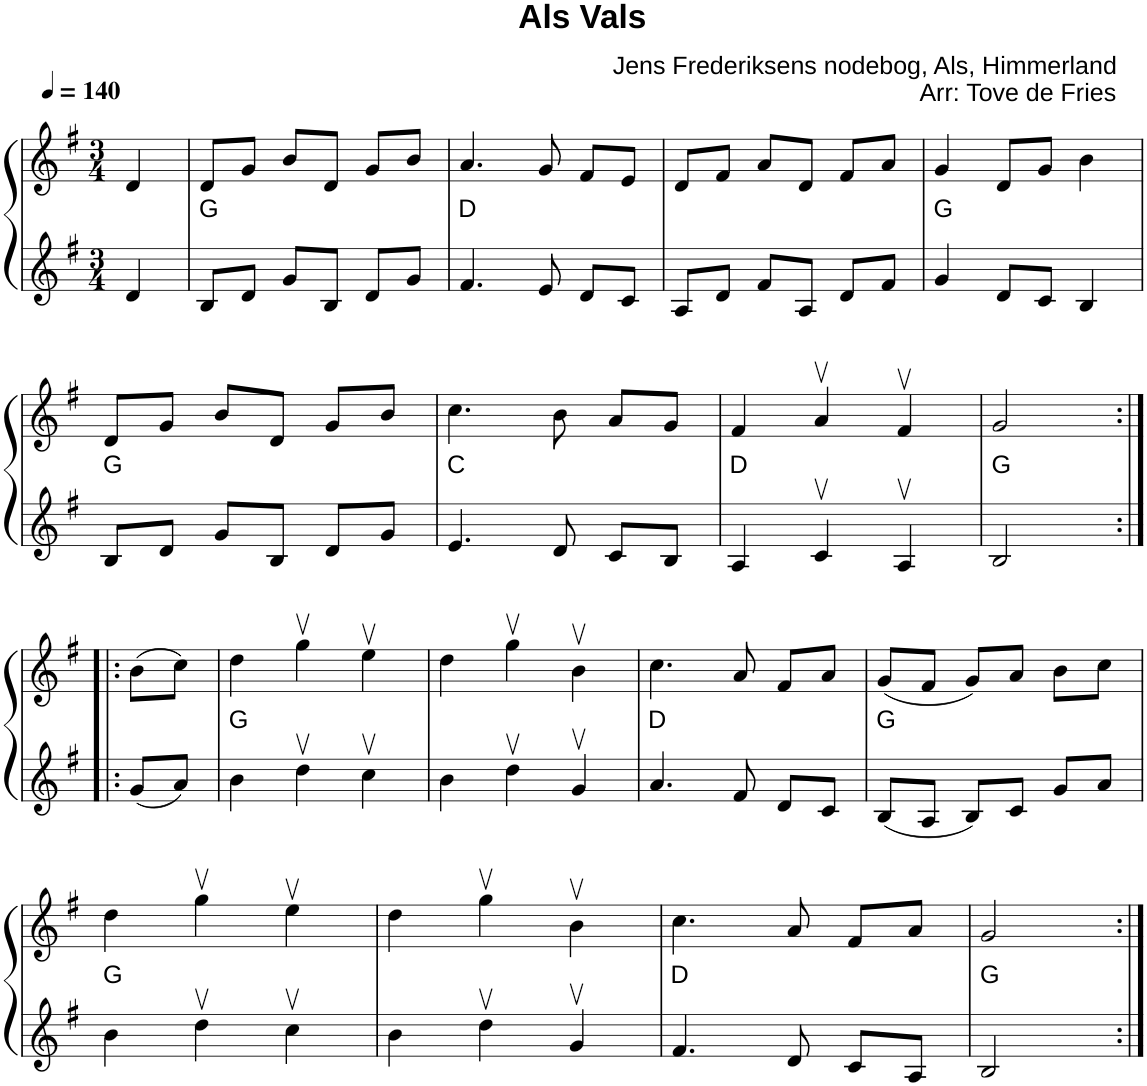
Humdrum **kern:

**kern	**kern	**harte
*part2	*part1	*part1
*staff2	*staff1	*
*I"Klaver	*I"Piano	*
*	*I'Pno	*
*clefG2	*clefG2	*
*k[f#]	*k[f#]	*
*M3/4	*M3/4	*
*MM140	*MM140	*
=	=	=
4d/	4d/	.
=1	=1	=1
8B/L	8d/L	G:maj
8d/J	8g/J	.
8g/L	8b/L	.
8B/J	8d/J	.
8d/L	8g/L	.
8g/J	8b/J	.
=2	=2	=2
4.f#/	4.a/	D:maj
8e/	8g/	.
8d/L	8f#/L	.
8c/J	8e/J	.
=3	=3	=3
8A/L	8d/L	.
8d/J	8f#/J	.
8f#/L	8a/L	.
8A/J	8d/J	.
8d/L	8f#/L	.
8f#/J	8a/J	.
=4	=4	=4
4g/	4g/	G:maj
8d/L	8d/L	.
8c/J	8g/J	.
4B/	4b\	.
!!LO:LB:g=z
=5	=5	=5
8B/L	8d/L	G:maj
8d/J	8g/J	.
8g/L	8b/L	.
8B/J	8d/J	.
8d/L	8g/L	.
8g/J	8b/J	.
=6	=6	=6
4.e/	4.cc\	C:maj
8d/	8b\	.
8c/L	8a/L	.
8B/J	8g/J	.
=7	=7	=7
4A/	4f#/	D:maj
4cv/	4av/	.
4Av/	4f#v/	.
=8	=8	=8
2B/	2g/	G:maj
!!LO:LB:g=z
=9:|!|:	=9:|!|:	=9:|!|:
(8g/L	(8b\L	.
8a/J)	8cc\J)	.
=10	=10	=10
4b\	4dd\	G:maj
4ddv\	4ggv\	.
4ccv\	4eev\	.
=11	=11	=11
4b\	4dd\	.
4ddv\	4ggv\	.
4gv/	4bv\	.
=12	=12	=12
4.a/	4.cc\	D:maj
8f#/	8a/	.
8d/L	8f#/L	.
8c/J	8a/J	.
=13	=13	=13
(8B/L	(8g/L	G:maj
8A/J	8f#/J	.
8B/L)	8g/L)	.
8c/J	8a/J	.
8g/L	8b\L	.
8a/J	8cc\J	.
!!LO:LB:g=z
=14	=14	=14
4b\	4dd\	G:maj
4ddv\	4ggv\	.
4ccv\	4eev\	.
=15	=15	=15
4b\	4dd\	.
4ddv\	4ggv\	.
4gv/	4bv\	.
=16	=16	=16
4.f#/	4.cc\	D:maj
8d/	8a/	.
8c/L	8f#/L	.
8A/J	8a/J	.
=17	=17	=17
2B/	2g/	G:maj
=:|!	=:|!	=:|!
*-	*-	*-
